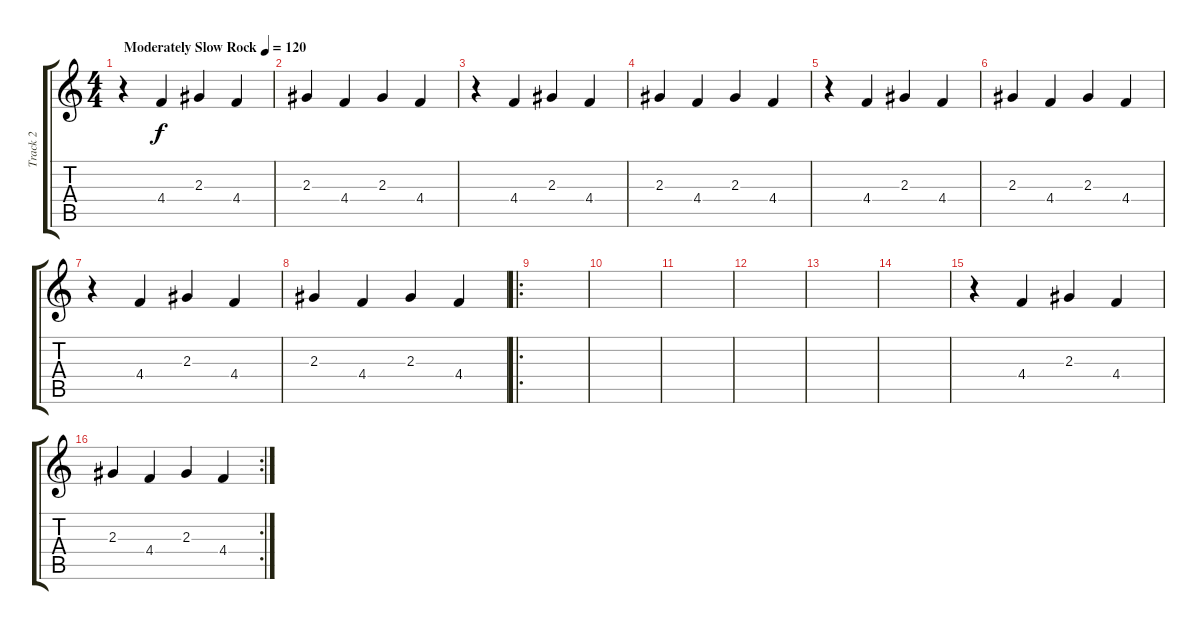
\track ("Track 2" "Track 2") {instrument acousticguitarsteel}
\staff {score tabs}
\tuning (Eb4 Bb3 Gb3 Db3 Ab2 Eb2) {hide}
\ts (4 4)
\tempo (120 "Moderately Slow Rock")
\clef g2
\ks c
r.4{dy f instrument acousticguitarsteel} 4.4.4 2.3.4 4.4.4 |
2.3.4 4.4.4 2.3.4 4.4.4 |
r.4 4.4.4 2.3.4 4.4.4 |
2.3.4 4.4.4 2.3.4 4.4.4 |
r.4 4.4.4 2.3.4 4.4.4 |
2.3.4 4.4.4 2.3.4 4.4.4 |
r.4 4.4.4 2.3.4 4.4.4 |
2.3.4 4.4.4 2.3.4 4.4.4 |
\ro
|
|
|
|
|
|
r.4 4.4.4 2.3.4 4.4.4 |
\rc 2
2.3.4 4.4.4 2.3.4 4.4.4
